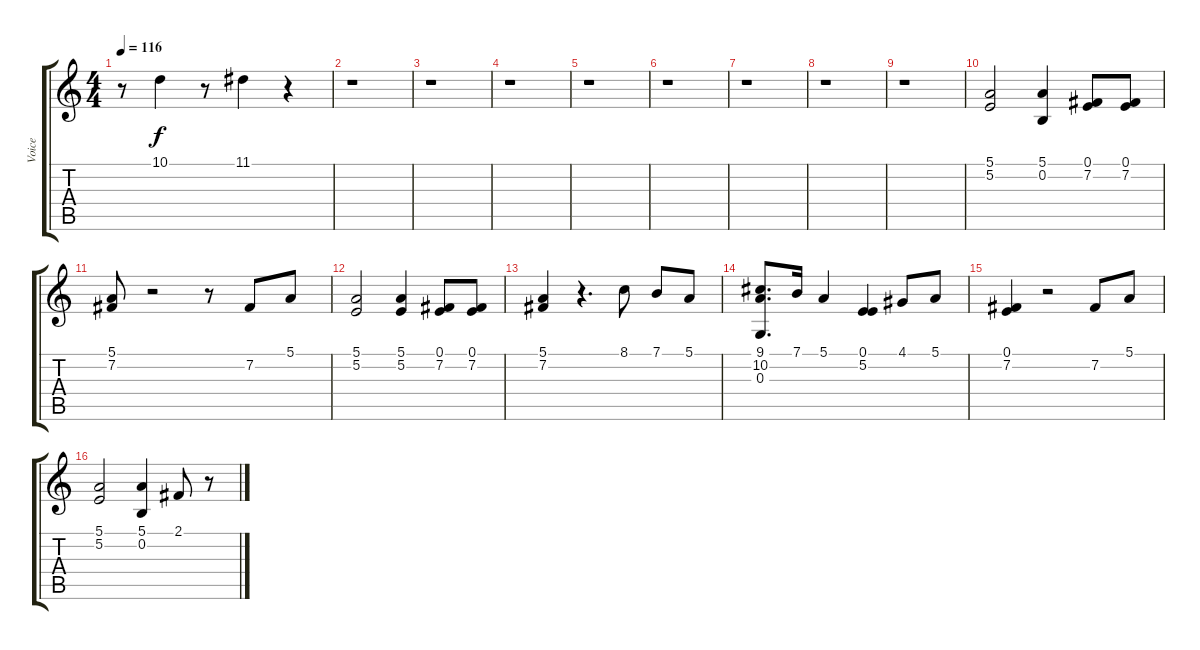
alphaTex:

\track ("Voice" "Voice") {instrument flute}
\staff {score tabs}
\tuning (E4 B3 G3 D3 A2 E2) {hide}
\ts (4 4)
\tempo 116
\clef g2
\ks c
r.8{dy f} 10.1.4 r.8 11.1.4 r.4 |
r.1 |
r.1 |
r.1 |
r.1 |
r.1 |
r.1 |
r.1 |
r.1 |
(5.1 5.2).2 (5.1 0.2).4 (0.1 7.2).8 (0.1 7.2).8 |
(5.1 7.2).8 r.2 r.8 7.2.8 5.1.8 |
(5.1 5.2).2 (5.1 5.2).4 (0.1 7.2).8 (0.1 7.2).8 |
(5.1 7.2).4 r.4{d} 8.1.8 7.1.8 5.1.8 |
(9.1 10.2 0.3).8{d} 7.1.16 5.1.4 (0.1 5.2).4 4.1.8 5.1.8 |
(0.1 7.2).4 r.2 7.2.8 5.1.8 |
(5.1 5.2).2 (5.1 0.2).4 2.1.8 r.8
